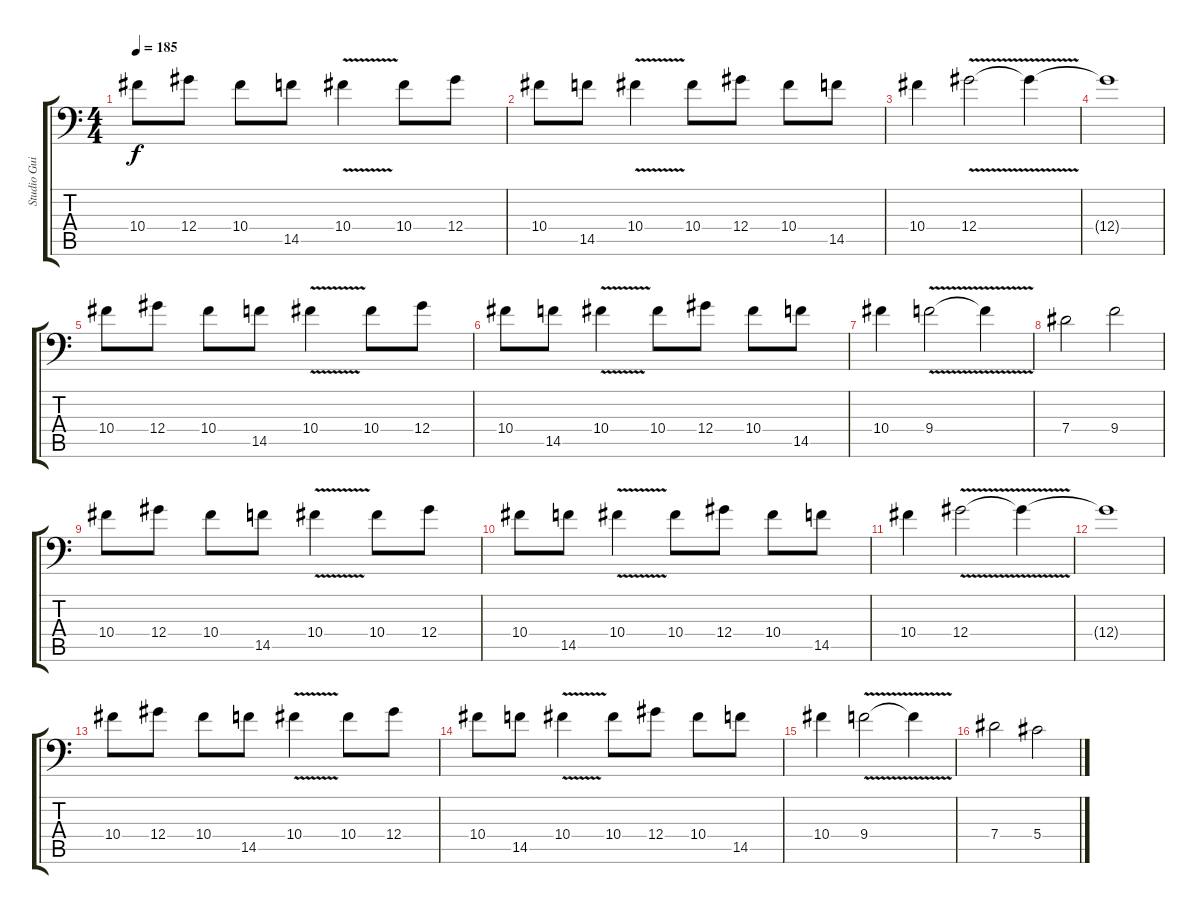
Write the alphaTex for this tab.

\track ("Studio Guitar" "Studio Gui") {instrument distortionguitar}
\staff {score tabs}
\tuning (Bb3 F3 Db3 Ab2 Eb2 Bb1) {hide}
\ts (4 4)
\tempo 185
\clef f4
\ks c
10.4.8{dy f} 12.4.8 10.4.8 14.5.8 10.4{v}.4 10.4.8 12.4.8 |
10.4.8 14.5.8 10.4{v}.4 10.4.8 12.4.8 10.4.8 14.5.8 |
10.4.4 12.4{v}.2 12.4{t}.4 |
12.4{t}.1 |
10.4.8 12.4.8 10.4.8 14.5.8 10.4{v}.4 10.4.8 12.4.8 |
10.4.8 14.5.8 10.4{v}.4 10.4.8 12.4.8 10.4.8 14.5.8 |
10.4.4 9.4{v}.2 9.4{t}.4 |
7.4.2 9.4.2 |
10.4.8 12.4.8 10.4.8 14.5.8 10.4{v}.4 10.4.8 12.4.8 |
10.4.8 14.5.8 10.4{v}.4 10.4.8 12.4.8 10.4.8 14.5.8 |
10.4.4 12.4{v}.2 12.4{t}.4 |
12.4{t}.1 |
10.4.8 12.4.8 10.4.8 14.5.8 10.4{v}.4 10.4.8 12.4.8 |
10.4.8 14.5.8 10.4{v}.4 10.4.8 12.4.8 10.4.8 14.5.8 |
10.4.4 9.4{v}.2 9.4{t}.4 |
7.4.2 5.4.2
